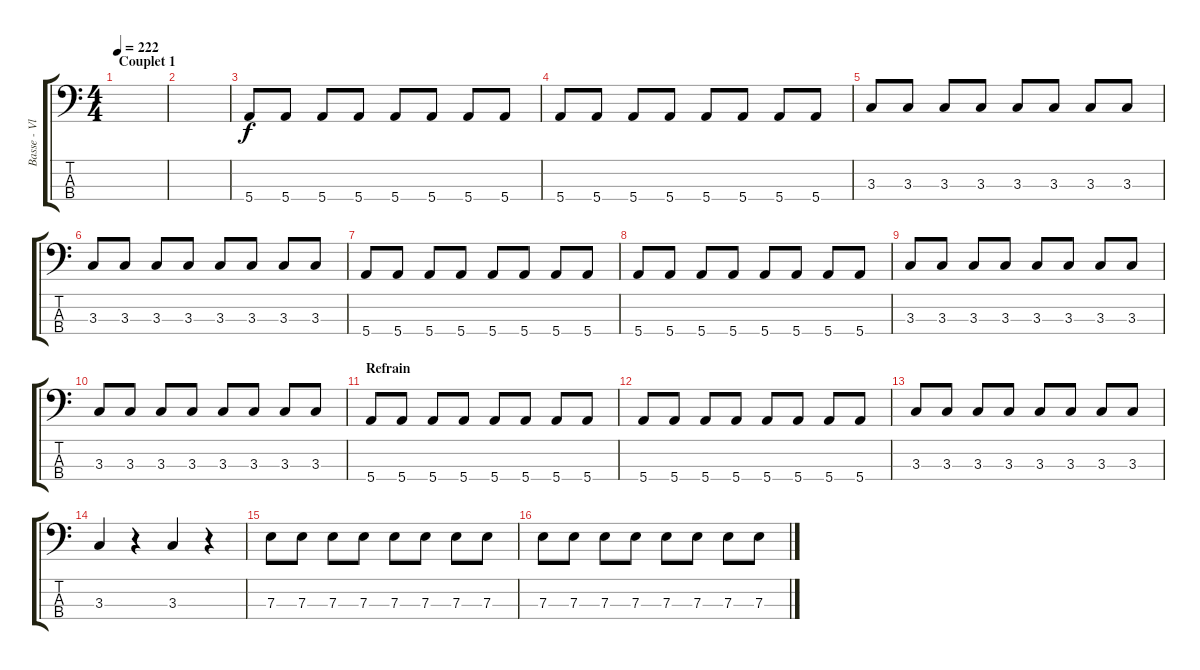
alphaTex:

\track ("Basse - Vlad" "Basse - Vl") {instrument electricbassfinger}
\staff {score tabs}
\tuning (G2 D2 A1 E1) {hide}
\ts (4 4)
\section ("" "Couplet 1")
\tempo 222
\clef f4
\ks c
|
|
5.4.8 5.4.8 5.4.8 5.4.8 5.4.8 5.4.8 5.4.8 5.4.8 |
5.4.8 5.4.8 5.4.8 5.4.8 5.4.8 5.4.8 5.4.8 5.4.8 |
3.3.8 3.3.8 3.3.8 3.3.8 3.3.8 3.3.8 3.3.8 3.3.8 |
3.3.8 3.3.8 3.3.8 3.3.8 3.3.8 3.3.8 3.3.8 3.3.8 |
5.4.8 5.4.8 5.4.8 5.4.8 5.4.8 5.4.8 5.4.8 5.4.8 |
5.4.8 5.4.8 5.4.8 5.4.8 5.4.8 5.4.8 5.4.8 5.4.8 |
3.3.8 3.3.8 3.3.8 3.3.8 3.3.8 3.3.8 3.3.8 3.3.8 |
3.3.8 3.3.8 3.3.8 3.3.8 3.3.8 3.3.8 3.3.8 3.3.8 |
\section ("" "Refrain")
5.4.8 5.4.8 5.4.8 5.4.8 5.4.8 5.4.8 5.4.8 5.4.8 |
5.4.8 5.4.8 5.4.8 5.4.8 5.4.8 5.4.8 5.4.8 5.4.8 |
3.3.8 3.3.8 3.3.8 3.3.8 3.3.8 3.3.8 3.3.8 3.3.8 |
3.3.4 r.4 3.3.4 r.4 |
7.3.8 7.3.8 7.3.8 7.3.8 7.3.8 7.3.8 7.3.8 7.3.8 |
7.3.8 7.3.8 7.3.8 7.3.8 7.3.8 7.3.8 7.3.8 7.3.8
